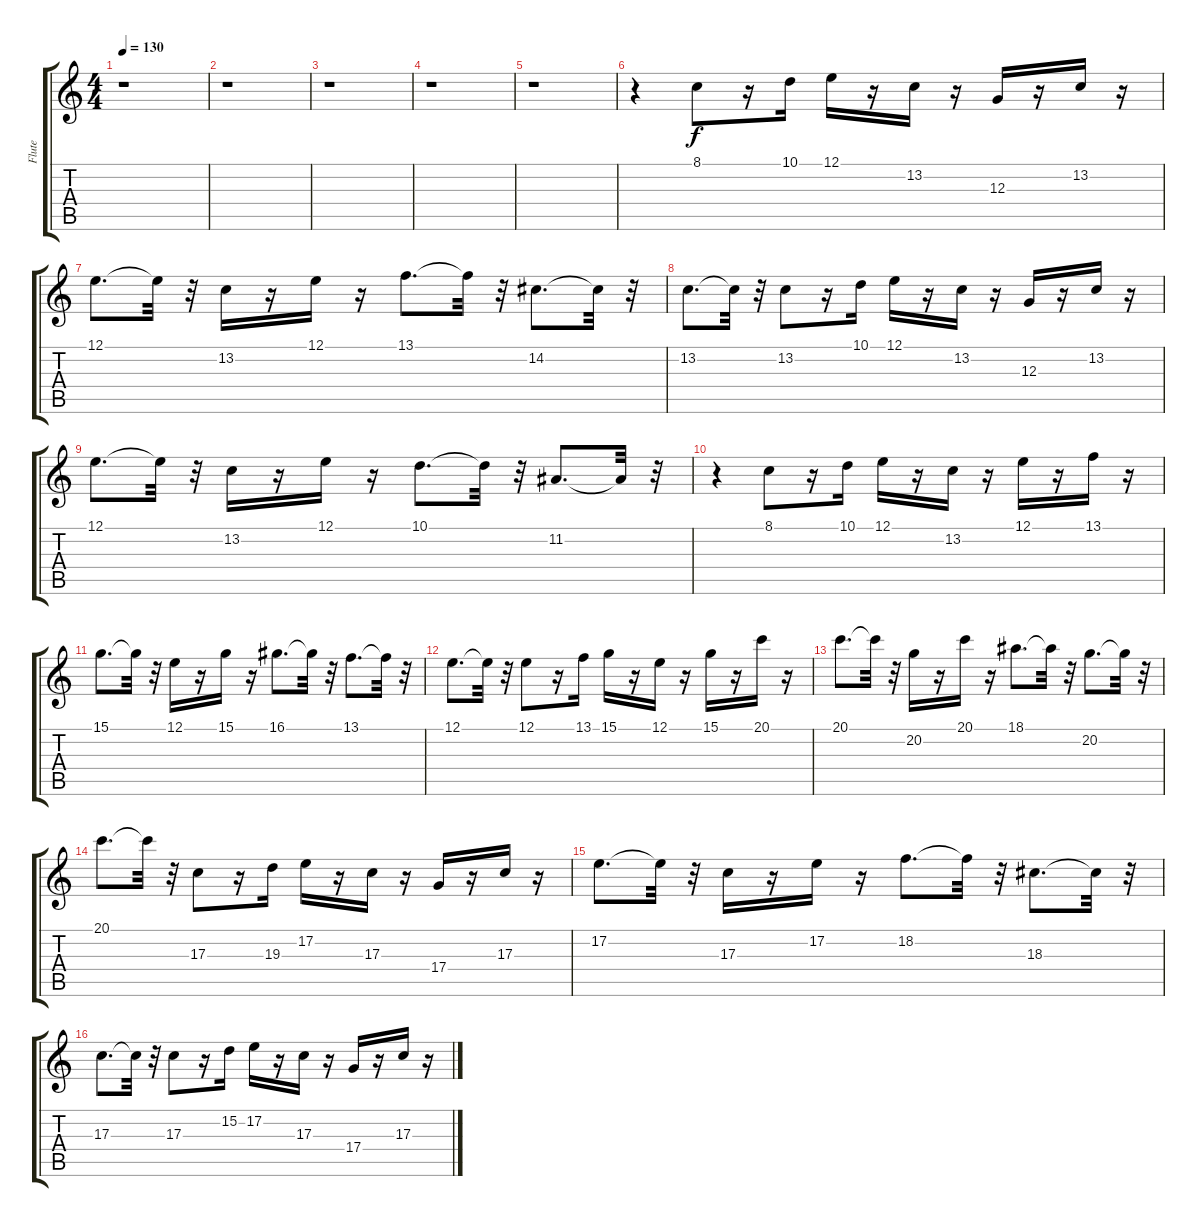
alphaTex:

\track ("Flute" "Flute") {instrument flute}
\staff {score tabs}
\tuning (E4 B3 G3 D3 A2 E2) {hide}
\ts (4 4)
\tempo 130
\clef g2
\ks c
r.1{dy mp} |
r.1 |
r.1 |
r.1 |
r.1 |
r.4 8.1.8{dy f} r.16 10.1.16 12.1.16 r.16 13.2.16 r.16 12.3.16 r.16 13.2.16 r.16 |
12.1.8{d} 12.1{t}.32 r.32 13.2.16 r.16 12.1.16 r.16 13.1.8{d} 13.1{t}.32 r.32 14.2.8{d} 14.2{t}.32 r.32 |
13.2.8{d} 13.2{t}.32 r.32 13.2.8 r.16 10.1.16 12.1.16 r.16 13.2.16 r.16 12.3.16 r.16 13.2.16 r.16 |
12.1.8{d} 12.1{t}.32 r.32 13.2.16 r.16 12.1.16 r.16 10.1.8{d} 10.1{t}.32 r.32 11.2.8{d} 11.2{t}.32 r.32 |
r.4 8.1.8 r.16 10.1.16 12.1.16 r.16 13.2.16 r.16 12.1.16 r.16 13.1.16 r.16 |
15.1.8{d} 15.1{t}.32 r.32 12.1.16 r.16 15.1.16 r.16 16.1.8{d} 16.1{t}.32 r.32 13.1.8{d} 13.1{t}.32 r.32 |
12.1.8{d} 12.1{t}.32 r.32 12.1.8 r.16 13.1.16 15.1.16 r.16 12.1.16 r.16 15.1.16 r.16 20.1.16 r.16 |
20.1.8{d} 20.1{t}.32 r.32 20.2.16 r.16 20.1.16 r.16 18.1.8{d} 18.1{t}.32 r.32 20.2.8{d} 20.2{t}.32 r.32 |
20.1.8{d} 20.1{t}.32 r.32 17.3.8 r.16 19.3.16 17.2.16 r.16 17.3.16 r.16 17.4.16 r.16 17.3.16 r.16 |
17.2.8{d} 17.2{t}.32 r.32 17.3.16 r.16 17.2.16 r.16 18.2.8{d} 18.2{t}.32 r.32 18.3.8{d} 18.3{t}.32 r.32 |
17.3.8{d} 17.3{t}.32 r.32 17.3.8 r.16 15.2.16 17.2.16 r.16 17.3.16 r.16 17.4.16 r.16 17.3.16 r.16
